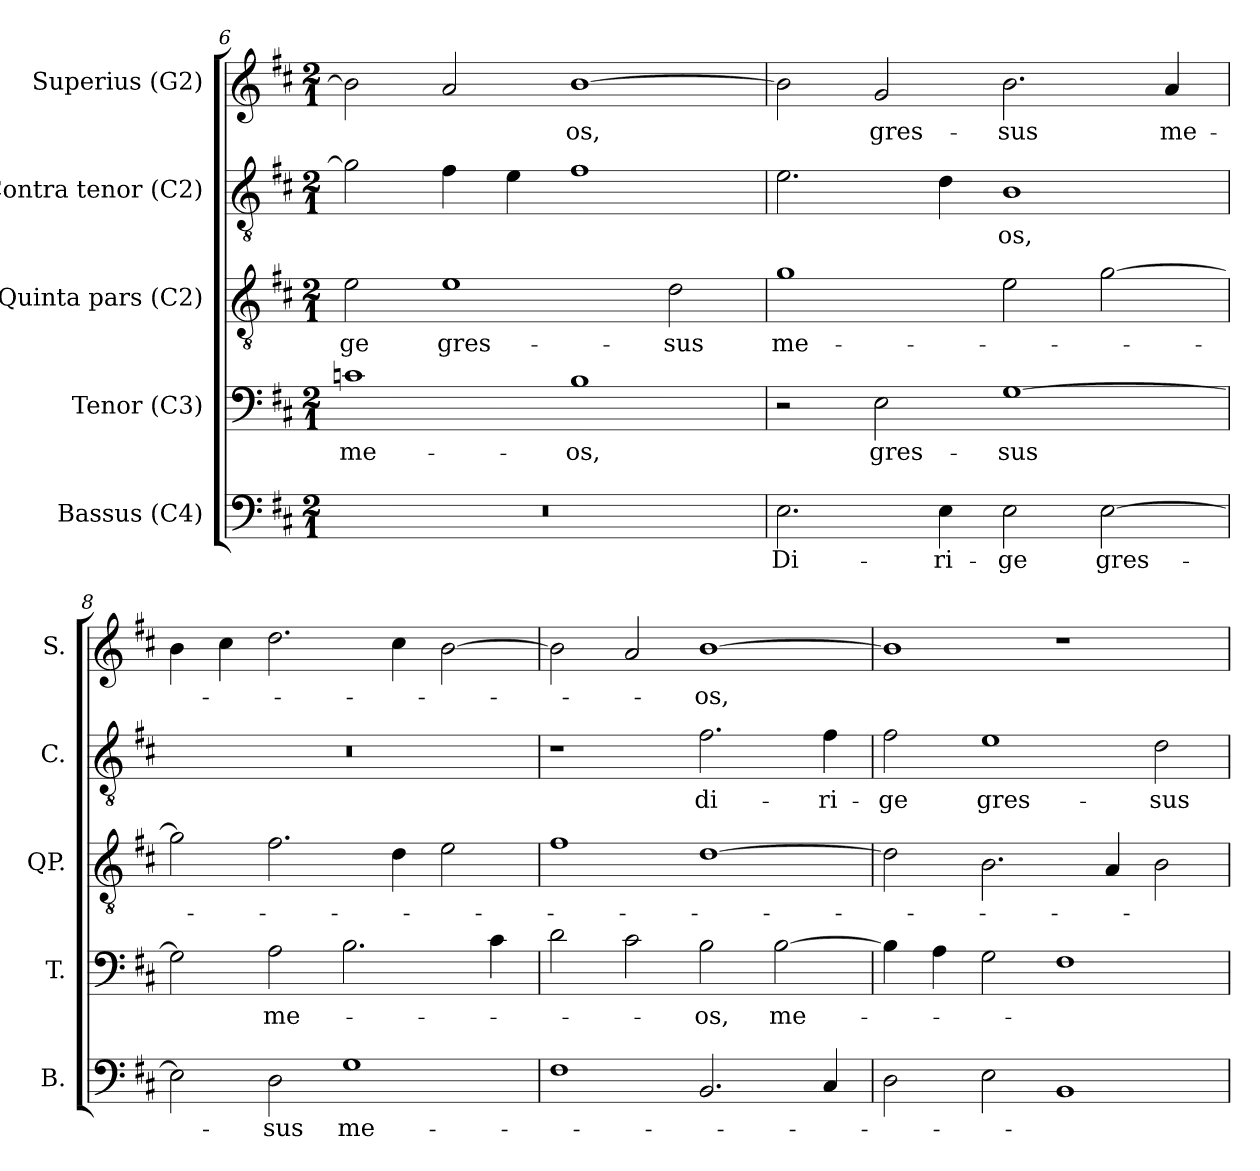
**kern	**text	**kern	**text	**kern	**text	**kern	**text	**kern	**text
*part5	*part5	*part4	*part4	*part3	*part3	*part2	*part2	*part1	*part1
*staff5	*staff5	*staff4	*staff4	*staff3	*staff3	*staff2	*staff2	*staff1	*staff1
*I"Bassus (C4)	*	*I"Tenor (C3)	*	*I"Quinta pars (C2)	*	*I"Contra tenor (C2)	*	*I"Superius (G2)	*
*I'B.	*	*I'T.	*	*I'QP.	*	*I'C.	*	*I'S.	*
*clefF4	*	*clefF4	*	*clefGv2	*	*clefGv2	*	*clefG2	*
*	*	*ITrd7c12	*	*ITrd7c12	*	*ITrd7c12	*	*	*
*k[f#c#]	*	*k[f#c#]	*	*k[f#c#]	*	*k[f#c#]	*	*k[f#c#]	*
*D:	*	*D:	*	*D:	*	*D:	*	*D:	*
*M2/1	*	*M2/1	*	*M2/1	*	*M2/1	*	*M2/1	*
=6	=6	=6	=6	=6	=6	=6	=6	=6	=6
!LO:N:vis=1	!	!	!	!	!	!	!	!	!
!	!	!	!LO:LY:b:color=#000000	!	!	!	!	!	!
!	!	!	!	!	!LO:LY:b:color=#000000	!	!	!	!
0r	.	1Ci	me-	2Ei\	-ge	2Gi\]	.	2bi\]	.
!	!	!	!	!	!LO:LY:b:color=#000000	!	!	!	!
.	.	.	.	1Ei	gres-	4F#i\	.	2ai/	.
.	.	.	.	.	.	4Ei\	.	.	.
!	!	!	!LO:LY:b:color=#000000	!	!	!	!	!	!
!	!	!	!	!	!	!	!	!	!LO:LY:b:color=#000000
.	.	1BBi	-os,	.	.	1F#i	.	[1bi	-os,
!	!	!	!	!	!LO:LY:b:color=#000000	!	!	!	!
.	.	.	.	2Di\	-sus	.	.	.	.
=7	=7	=7	=7	=7	=7	=7	=7	=7	=7
!	!LO:LY:b:color=#000000	!	!	!	!	!	!	!	!
!	!	!	!	!	!LO:LY:b:color=#000000	!	!	!	!
2.Ei\	Di-	2r	.	1Gi	me-	2.Ei\	.	2bi\]	.
!	!	!	!LO:LY:b:color=#000000	!	!	!	!	!	!
!	!	!	!	!	!	!	!	!	!LO:LY:b:color=#000000
.	.	2EEi\	gres-	.	.	.	.	2gi/	gres-
!	!LO:LY:b:color=#000000	!	!	!	!	!	!	!	!
4Ei\	-ri-	.	.	.	.	4Di\	.	.	.
!	!LO:LY:b:color=#000000	!	!	!	!	!	!	!	!
!	!	!	!LO:LY:b:color=#000000	!	!	!	!	!	!
!	!	!	!	!	!	!	!LO:LY:b:color=#000000	!	!
!	!	!	!	!	!	!	!	!	!LO:LY:b:color=#000000
2Ei\	-ge	[1GGi	-sus	2Ei\	.	1BBi	-os,	2.bi\	-sus
!	!LO:LY:b:color=#000000	!	!	!	!	!	!	!	!
[2Ei\	gres-	.	.	[2Gi\	.	.	.	.	.
!	!	!	!	!	!	!	!	!	!LO:LY:b:color=#000000
.	.	.	.	.	.	.	.	4ai/	me-
=8	=8	=8	=8	=8	=8	=8	=8	=8	=8
!	!	!	!	!	!	!LO:N:vis=1	!	!	!
2Ei\]	.	2GGi\]	.	2Gi\]	.	0r	.	4bi\	.
.	.	.	.	.	.	.	.	4cc#i\	.
!	!LO:LY:b:color=#000000	!	!	!	!	!	!	!	!
!	!	!	!LO:LY:b:color=#000000	!	!	!	!	!	!
2Di\	-sus	2AAi\	me-	2.F#i\	.	.	.	2.ddi\	.
!	!LO:LY:b:color=#000000	!	!	!	!	!	!	!	!
1Gi	me-	2.BBi\	.	.	.	.	.	.	.
.	.	.	.	4Di\	.	.	.	4cc#i\	.
.	.	.	.	2Ei\	.	.	.	[2bi\	.
.	.	4C#i\	.	.	.	.	.	.	.
!!LO:LB:g=z
=9	=9	=9	=9	=9	=9	=9	=9	=9	=9
1F#i	.	2Di\	.	1F#i	.	1r	.	2bi\]	.
.	.	2C#i\	.	.	.	.	.	2ai/	.
!	!	!	!LO:LY:b:color=#000000	!	!	!	!	!	!
!	!	!	!	!	!	!	!LO:LY:b:color=#000000	!	!
!	!	!	!	!	!	!	!	!	!LO:LY:b:color=#000000
2.BBi/	.	2BBi\	-os,	[1Di	.	2.F#i\	di-	[1bi	-os,
!	!	!	!LO:LY:b:color=#000000	!	!	!	!	!	!
.	.	[2BBi\	me-	.	.	.	.	.	.
!	!	!	!	!	!	!	!LO:LY:b:color=#000000	!	!
4C#i/	.	.	.	.	.	4F#i\	-ri-	.	.
=10	=10	=10	=10	=10	=10	=10	=10	=10	=10
!	!	!	!	!	!	!	!LO:LY:b:color=#000000	!	!
2Di\	.	4BBi\]	.	2Di\]	.	2F#i\	-ge	1bi]	.
.	.	4AAi\	.	.	.	.	.	.	.
!	!	!	!	!	!	!	!LO:LY:b:color=#000000	!	!
2Ei\	.	2GGi\	.	2.BBi\	.	1Ei	gres-	.	.
1BBi	.	1FF#i	.	.	.	.	.	1r	.
.	.	.	.	4AAi/	.	.	.	.	.
!	!	!	!	!	!	!	!LO:LY:b:color=#000000	!	!
.	.	.	.	2BBi\	.	2Di\	-sus	.	.
=	=	=	=	=	=	=	=	=	=
*-	*-	*-	*-	*-	*-	*-	*-	*-	*-
